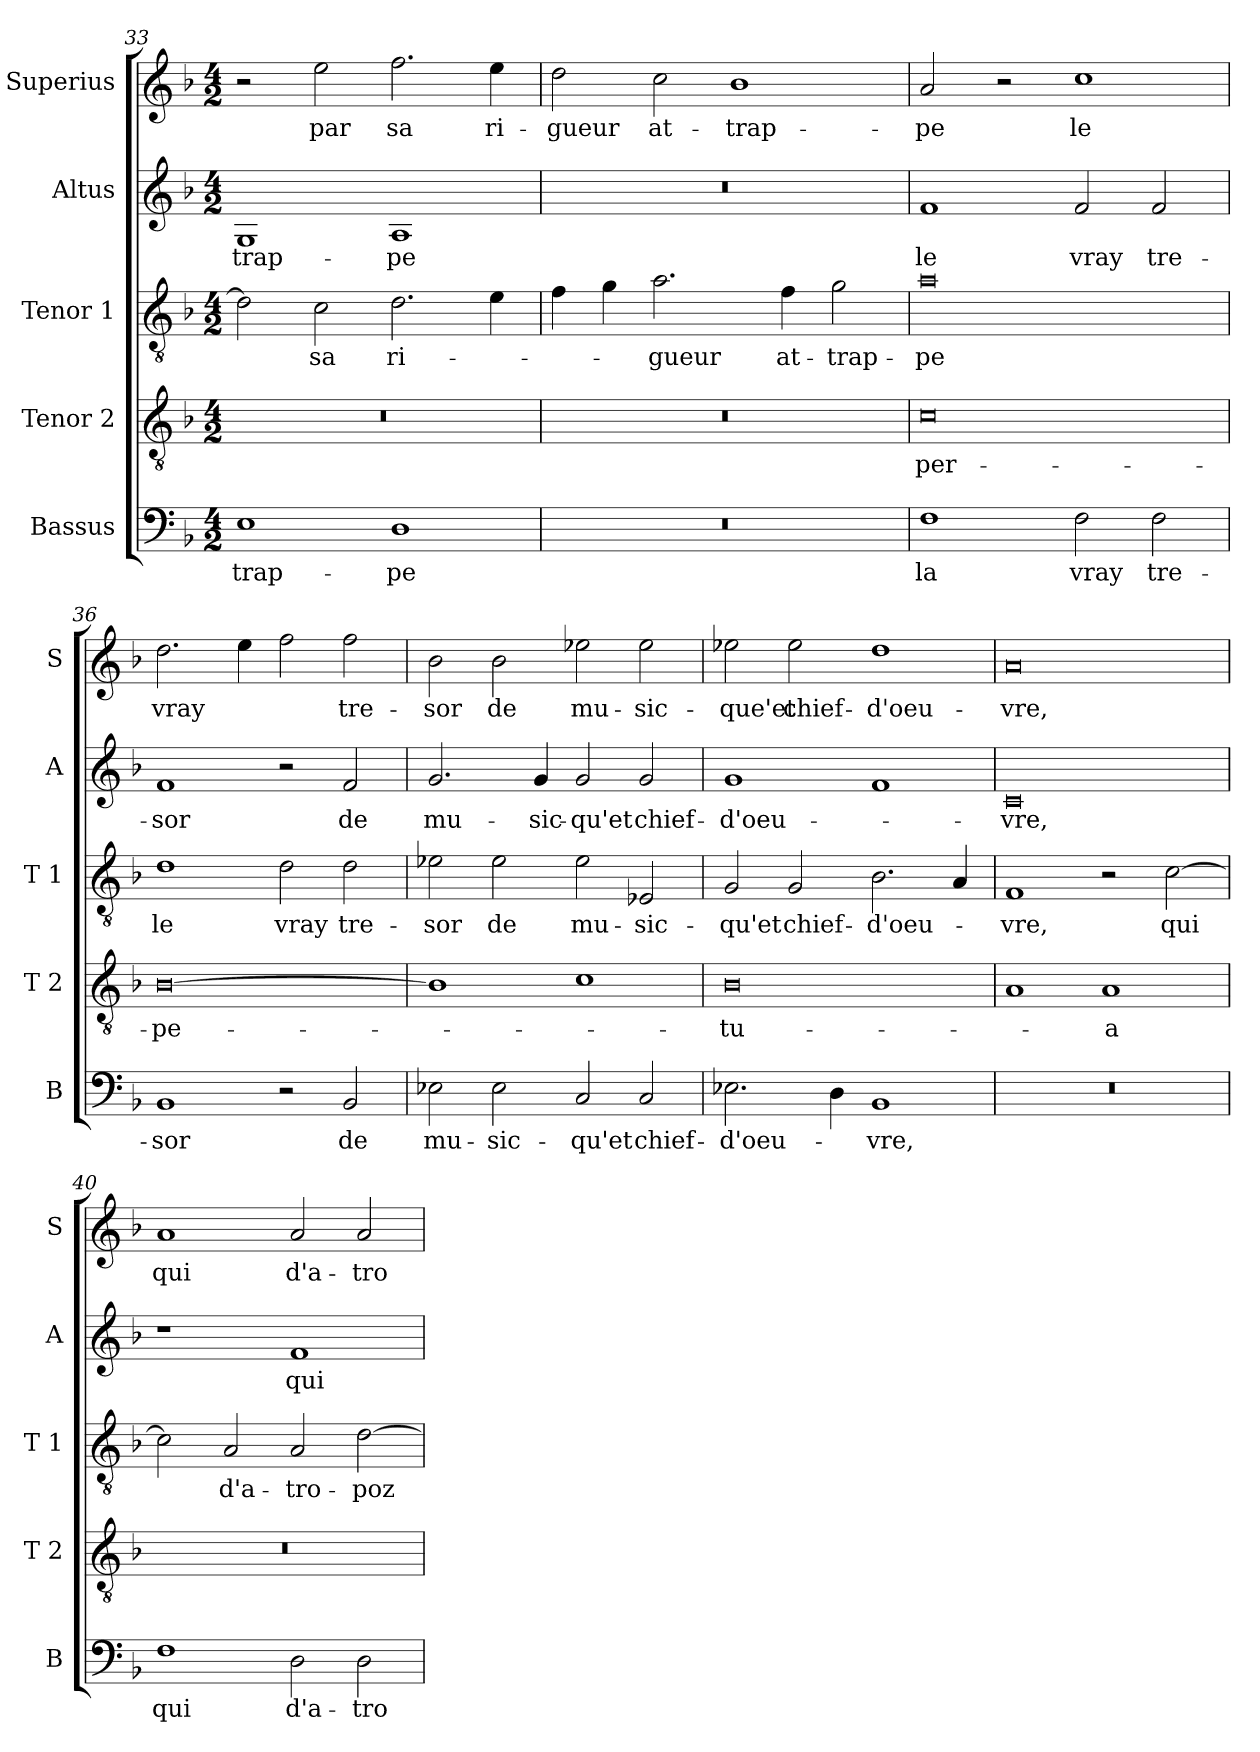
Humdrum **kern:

**kern	**text	**kern	**text	**kern	**text	**kern	**text	**kern	**text
*part5	*part5	*part4	*part4	*part3	*part3	*part2	*part2	*part1	*part1
*staff5	*staff5	*staff4	*staff4	*staff3	*staff3	*staff2	*staff2	*staff1	*staff1
*I"Bassus	*	*I"Tenor 2	*	*I"Tenor 1	*	*I"Altus	*	*I"Superius	*
*I'B	*	*I'T 2	*	*I'T 1	*	*I'A	*	*I'S	*
*clefF4	*	*clefGv2	*	*clefGv2	*	*clefG2	*	*clefG2	*
*k[b-]	*	*k[b-]	*	*k[b-]	*	*k[b-]	*	*k[b-]	*
*F:	*	*F:	*	*F:	*	*F:	*	*F:	*
*M4/2	*	*M4/2	*	*M4/2	*	*M4/2	*	*M4/2	*
=33	=33	=33	=33	=33	=33	=33	=33	=33	=33
1E	-trap-	0r	.	2d\]	.	1G	-trap-	2r	.
.	.	.	.	2c\	sa	.	.	2ee\	par
1D	-pe	.	.	2.d\	ri-	1A	-pe	2.ff\	sa
.	.	.	.	4e\	.	.	.	4ee\	ri-
=34	=34	=34	=34	=34	=34	=34	=34	=34	=34
0r	.	0r	.	4f\	.	0r	.	2dd\	-gueur
.	.	.	.	4g\	.	.	.	.	.
.	.	.	.	2.a\	-gueur	.	.	2cc\	at-
.	.	.	.	.	.	.	.	1b-	-trap-
.	.	.	.	4f\	at-	.	.	.	.
.	.	.	.	2g\	-trap-	.	.	.	.
=35	=35	=35	=35	=35	=35	=35	=35	=35	=35
1F	la	0c	per-	0a	-pe	1f	le	2a/	-pe
.	.	.	.	.	.	.	.	2r	.
2F\	vray	.	.	.	.	2f/	vray	1cc	le
2F\	tre-	.	.	.	.	2f/	tre-	.	.
!!LO:LB:g=z
=36	=36	=36	=36	=36	=36	=36	=36	=36	=36
1BB-	-sor	[0B-	-pe-	1d	le	1f	-sor	2.dd\	vray
.	.	.	.	.	.	.	.	4ee\	.
2r	.	.	.	2d\	vray	2r	.	2ff\	.
2BB-/	de	.	.	2d\	tre-	2f/	de	2ff\	tre-
=37	=37	=37	=37	=37	=37	=37	=37	=37	=37
2E-X\	mu-	1B-]	.	2e-X\	-sor	2.g/	mu-	2b-\	-sor
2E-\	-sic-	.	.	2e-\	de	.	.	2b-\	de
.	.	.	.	.	.	4g/	-sic-	.	.
2C/	-qu'et	1c	.	2e-\	mu-	2g/	-qu'et	2ee-X\	mu-
2C/	chief-	.	.	2E-X/	-sic-	2g/	chief-	2ee-\	-sic-
=38	=38	=38	=38	=38	=38	=38	=38	=38	=38
2.E-X\	-d'oeu-	0B-	-tu-	2G/	-qu'et	1g	-d'oeu-	2ee-X\	-que'et
.	.	.	.	2G/	chief-	.	.	2ee-\	chief-
4D\	.	.	.	.	.	.	.	.	.
1BB-	-vre,	.	.	2.B-\	-d'oeu-	1f	.	1dd	-d'oeu-
.	.	.	.	4A/	.	.	.	.	.
=39	=39	=39	=39	=39	=39	=39	=39	=39	=39
0r	.	1A	.	1F	-vre,	0c	-vre,	0a	-vre,
.	.	1A	-a	2r	.	.	.	.	.
.	.	.	.	[2c\	qui	.	.	.	.
=40	=40	=40	=40	=40	=40	=40	=40	=40	=40
1F	qui	0r	.	2c\]	.	1r	.	1a	qui
.	.	.	.	2A/	d'a-	.	.	.	.
2D\	d'a-	.	.	2A/	-tro-	1f	qui	2a/	d'a-
2D\	-tro-	.	.	[2d\	-poz	.	.	2a/	-tro-
=	=	=	=	=	=	=	=	=	=
*-	*-	*-	*-	*-	*-	*-	*-	*-	*-
